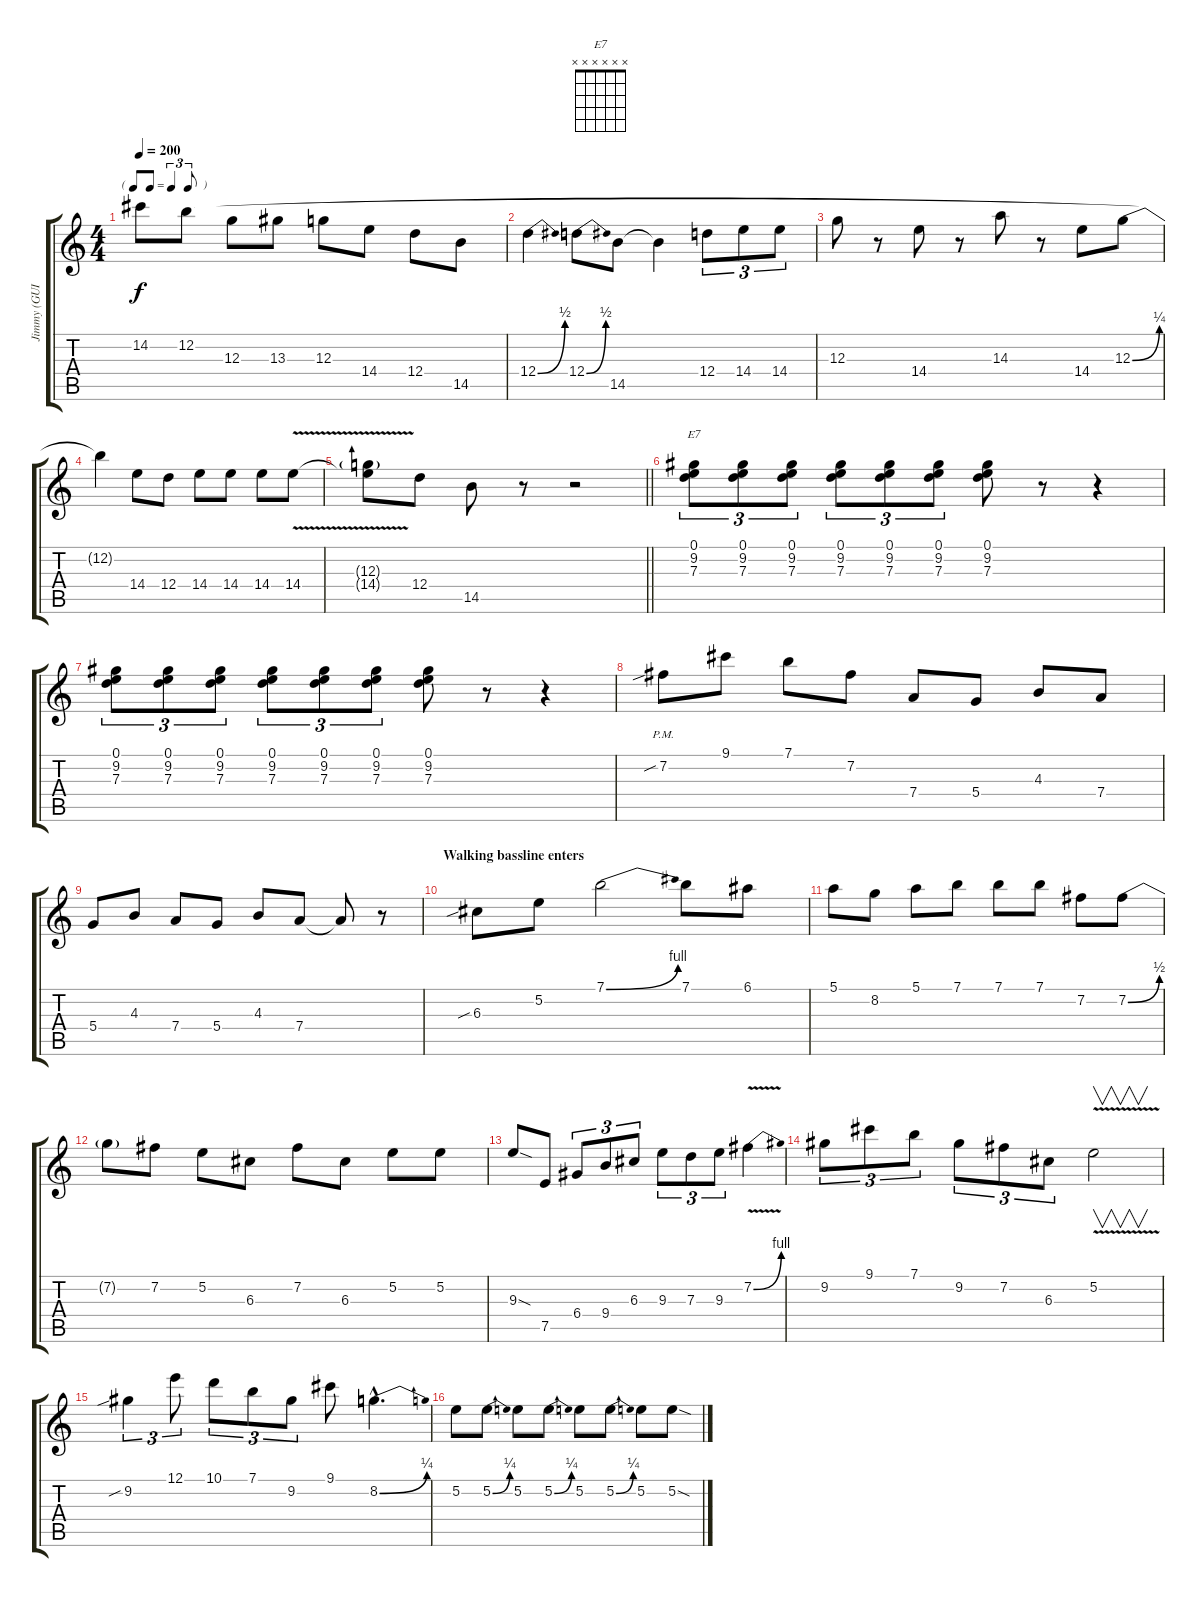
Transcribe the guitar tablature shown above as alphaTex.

\track ("Jimmy (GUITAR)" "Jimmy (GUI") {instrument distortionguitar}
\staff {score tabs}
\tuning (E4 B3 G3 D3 A2 E2) {hide}
\chord ("E7" x x x x x x)
\ts (4 4)
\tf triplet8th
\tempo 200
\clef g2
\ks c
14.2.8{dy f} 12.2.8 12.3.8 13.3.8 12.3.8 14.4.8 12.4.8 14.5.8 |
12.4{be (bend 0 0 60 2)}.4 12.4{be (bend 0 0 60 2)}.8 14.5.8 14.5{t}.4 12.4.8{tu (3 2)} 14.4.8{tu (3 2)} 14.4.8{tu (3 2)} |
12.3.8 r.8 14.4.8 r.8 14.3.8 r.8 14.4.8 12.3{be (bend 0 0 60 1)}.8 |
12.2{t}.4 14.4.8 12.4.8 14.4.8 14.4.8 14.4.8 14.4{v}.8 |
\barLineRight lightlight
(12.3{t} 14.4{t}).8 12.4.8 14.5.8 r.8 r.2 |
(0.1 9.2 7.3).8{tu (3 2) ch "E7"} (0.1 9.2 7.3).8{tu (3 2)} (0.1 9.2 7.3).8{tu (3 2)} (0.1 9.2 7.3).8{tu (3 2)} (0.1 9.2 7.3).8{tu (3 2)} (0.1 9.2 7.3).8{tu (3 2)} (0.1 9.2 7.3).8 r.8 r.4 |
(0.1 9.2 7.3).8{tu (3 2)} (0.1 9.2 7.3).8{tu (3 2)} (0.1 9.2 7.3).8{tu (3 2)} (0.1 9.2 7.3).8{tu (3 2)} (0.1 9.2 7.3).8{tu (3 2)} (0.1 9.2 7.3).8{tu (3 2)} (0.1 9.2 7.3).8 r.8 r.4 |
7.2{sib pm}.8 9.1.8 7.1.8 7.2.8 7.4.8 5.4.8 4.3.8 7.4.8 |
5.4.8 4.3.8 7.4.8 5.4.8 4.3.8 7.4.8 7.4{t}.8 r.8 |
\section ("" "Walking bassline enters")
6.3{sib}.8 5.2.8 7.1{be (bend 0 0 60 4)}.2 7.1.8 6.1.8 |
5.1.8 8.2.8 5.1.8 7.1.8 7.1.8 7.1.8 7.2.8 7.2{be (bend 0 0 60 2)}.8 |
7.2{t}.8 7.2.8 5.2.8 6.3.8 7.2.8 6.3.8 5.2.8 5.2.8 |
9.3{sod}.8 7.5.8 6.4.8{tu (3 2)} 9.4.8{tu (3 2)} 6.3.8{tu (3 2)} 9.3.8{tu (3 2)} 7.3.8{tu (3 2)} 9.3.8{tu (3 2)} 7.2{be (bend 0 0 60 4) v}.4 |
9.2.8{tu (3 2)} 9.1.8{tu (3 2)} 7.1.8{tu (3 2)} 9.2.8{tu (3 2)} 7.2.8{tu (3 2)} 6.3.8{tu (3 2)} 5.2{v}.2{v} |
9.2{sib}.4{tu (3 2)} 12.1.8{tu (3 2)} 10.1.8{tu (3 2)} 7.1.8{tu (3 2)} 9.2.8{tu (3 2)} 9.1.8 8.2{be (bend 0 0 60 1) hac}.4{d} |
5.2.8 5.2{be (bend 0 0 60 1)}.8 5.2.8 5.2{be (bend 0 0 60 1)}.8 5.2.8 5.2{be (bend 0 0 60 1)}.8 5.2.8 5.2{sod}.8
